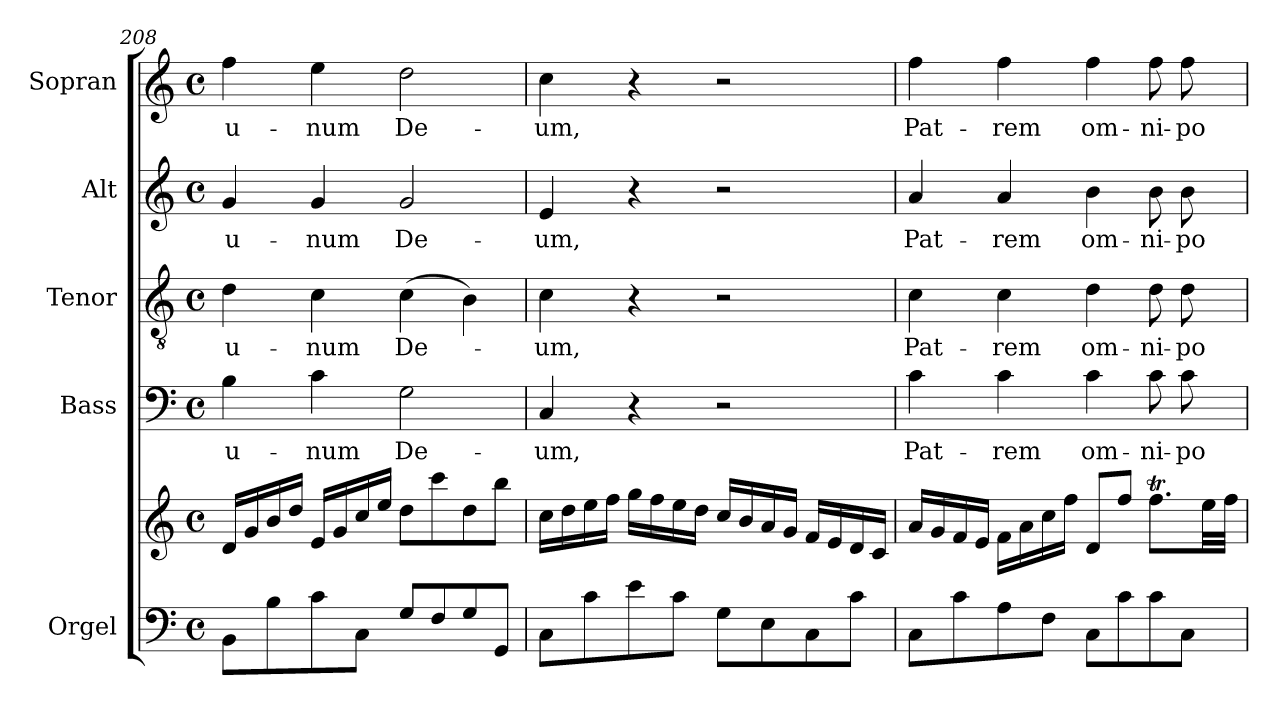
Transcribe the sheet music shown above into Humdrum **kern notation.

**kern	**kern	**kern	**text	**kern	**text	**kern	**text	**kern	**text
*part5	*part5	*part4	*part4	*part3	*part3	*part2	*part2	*part1	*part1
*staff6	*staff5	*staff4	*staff4	*staff3	*staff3	*staff2	*staff2	*staff1	*staff1
*I"Orgel	*	*I"Bass	*	*I"Tenor	*	*I"Alt	*	*I"Sopran	*
*I'Org.	*	*I'B.	*	*I'T.	*	*I'A.	*	*I'S.	*
*clefF4	*clefG2	*clefF4	*	*clefGv2	*	*clefG2	*	*clefG2	*
*k[]	*k[]	*k[]	*	*k[]	*	*k[]	*	*k[]	*
*C:	*C:	*C:	*	*C:	*	*C:	*	*C:	*
*M4/4	*M4/4	*M4/4	*	*M4/4	*	*M4/4	*	*M4/4	*
*met(c)	*met(c)	*met(c)	*	*met(c)	*	*met(c)	*	*met(c)	*
=208	=208	=208	=208	=208	=208	=208	=208	=208	=208
!	!	!	!LO:LY:b	!	!LO:LY:b	!	!LO:LY:b	!	!LO:LY:b
8BB\L	16d/LL	4B\	u-	4d\	u-	4g/	u-	4ff\	u-
.	16g/	.	.	.	.	.	.	.	.
8B\	16b/	.	.	.	.	.	.	.	.
.	16dd/JJ	.	.	.	.	.	.	.	.
!	!	!	!LO:LY:b	!	!LO:LY:b	!	!LO:LY:b	!	!LO:LY:b
8c\	16e/LL	4c\	-num	4c\	-num	4g/	-num	4ee\	-num
.	16g/	.	.	.	.	.	.	.	.
8C\J	16cc/	.	.	.	.	.	.	.	.
.	16ee/JJ	.	.	.	.	.	.	.	.
!	!	!	!LO:LY:b	!	!LO:LY:b	!	!LO:LY:b	!	!LO:LY:b
8G/L	8dd\L	2G\	De-	(>4c\	De-	2g/	De-	2dd\	De-
8F/	8ccc\	.	.	.	.	.	.	.	.
8G/	8dd\	.	.	4B\)	.	.	.	.	.
8GG/J	8bb\J	.	.	.	.	.	.	.	.
=209	=209	=209	=209	=209	=209	=209	=209	=209	=209
!	!	!	!LO:LY:b	!	!LO:LY:b	!	!LO:LY:b	!	!LO:LY:b
8C\L	16cc\LL	4C/	-um,	4c\	-um,	4e/	-um,	4cc\	-um,
.	16dd\	.	.	.	.	.	.	.	.
8c\	16ee\	.	.	.	.	.	.	.	.
.	16ff\JJ	.	.	.	.	.	.	.	.
8e\	16gg\LL	4r	.	4r	.	4r	.	4r	.
.	16ff\	.	.	.	.	.	.	.	.
8c\J	16ee\	.	.	.	.	.	.	.	.
.	16dd\JJ	.	.	.	.	.	.	.	.
8G\L	16cc/LL	2r	.	2r	.	2r	.	2r	.
.	16b/	.	.	.	.	.	.	.	.
8E\	16a/	.	.	.	.	.	.	.	.
.	16g/JJ	.	.	.	.	.	.	.	.
8C\	16f/LL	.	.	.	.	.	.	.	.
.	16e/	.	.	.	.	.	.	.	.
8c\J	16d/	.	.	.	.	.	.	.	.
.	16c/JJ	.	.	.	.	.	.	.	.
!!LO:PB:g=z
=210	=210	=210	=210	=210	=210	=210	=210	=210	=210
!	!	!	!LO:LY:b	!	!LO:LY:b	!	!LO:LY:b	!	!LO:LY:b
8C\L	16a/LL	4c\	Pat-	4c\	Pat-	4a/	Pat-	4ff\	Pat-
.	16g/	.	.	.	.	.	.	.	.
8c\	16f/	.	.	.	.	.	.	.	.
.	16e/JJ	.	.	.	.	.	.	.	.
!	!	!	!LO:LY:b	!	!LO:LY:b	!	!LO:LY:b	!	!LO:LY:b
8A\	16f\LL	4c\	-rem	4c\	-rem	4a/	-rem	4ff\	-rem
.	16a\	.	.	.	.	.	.	.	.
8F\J	16cc\	.	.	.	.	.	.	.	.
.	16ff\JJ	.	.	.	.	.	.	.	.
!	!	!	!LO:LY:b	!	!LO:LY:b	!	!LO:LY:b	!	!LO:LY:b
8C\L	8d/L	4c\	om-	4d\	om-	4b\	om-	4ff\	om-
8c\	8ff/J	.	.	.	.	.	.	.	.
!	!	!	!LO:LY:b	!	!LO:LY:b	!	!LO:LY:b	!	!LO:LY:b
8c\	8.ffT\L	8c\	-ni-	8d\	-ni-	8b\	-ni-	8ff\	-ni-
!	!	!	!LO:LY:b	!	!LO:LY:b	!	!LO:LY:b	!	!LO:LY:b
8C\J	.	8c\	-po-	8d\	-po-	8b\	-po-	8ff\	-po-
.	32ee\LL	.	.	.	.	.	.	.	.
.	32ff\JJJ	.	.	.	.	.	.	.	.
=	=	=	=	=	=	=	=	=	=
*-	*-	*-	*-	*-	*-	*-	*-	*-	*-
